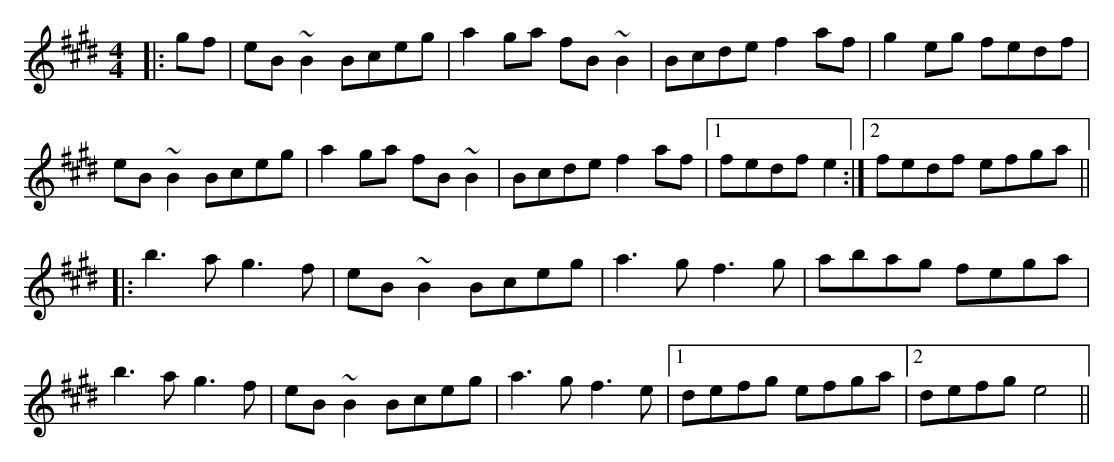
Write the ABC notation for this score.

X:1
M:4/4
K:E
|:gf|eB~B2 Bceg|a2ga fB~B2|Bcde f2af|g2eg fedf|
eB~B2 Bceg|a2ga fB~B2|Bcde f2af|1 fedf e2:|2 fedf efga||
|:b3a g3f|eB~B2 Bceg|a3g f3g|abag fega|
b3a g3f|eB~B2 Bceg|a3g f3e|1 defg efga|2 defg e4||
